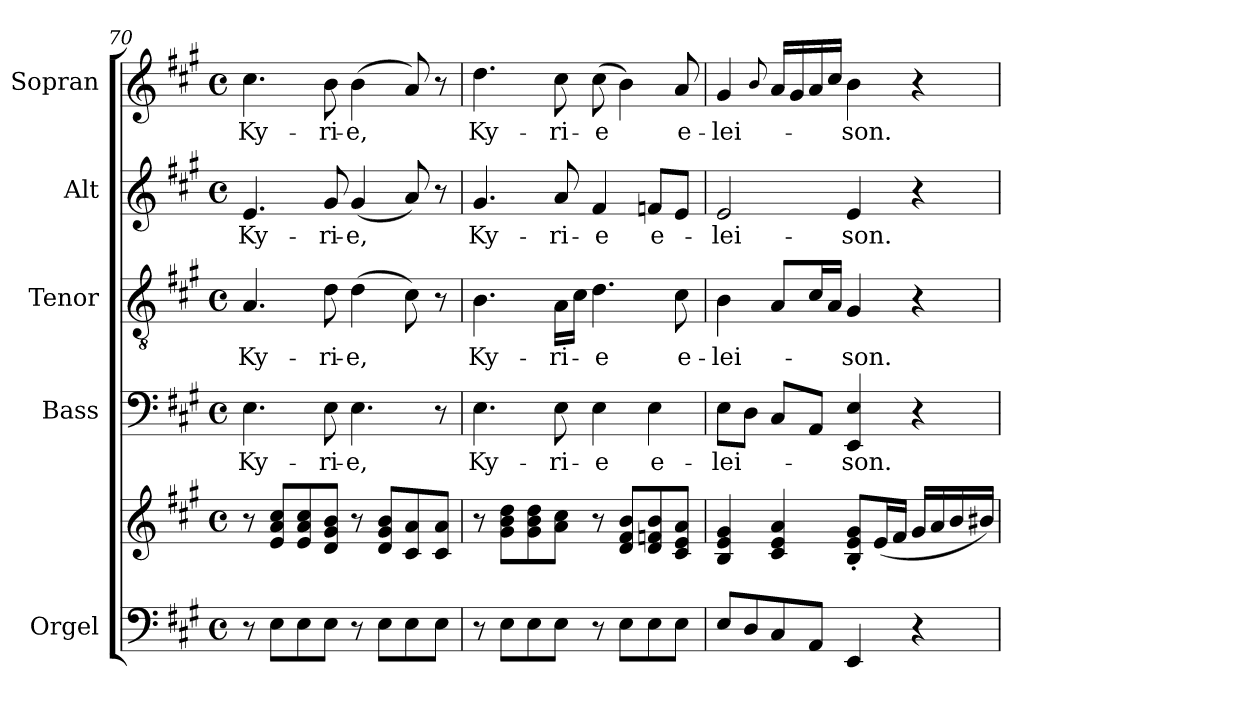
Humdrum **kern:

**kern	**kern	**kern	**text	**kern	**text	**kern	**text	**kern	**text
*part5	*part5	*part4	*part4	*part3	*part3	*part2	*part2	*part1	*part1
*staff6	*staff5	*staff4	*staff4	*staff3	*staff3	*staff2	*staff2	*staff1	*staff1
*I"Orgel	*	*I"Bass	*	*I"Tenor	*	*I"Alt	*	*I"Sopran	*
*I'Org.	*	*I'B.	*	*I'T.	*	*I'A.	*	*I'S.	*
*clefF4	*clefG2	*clefF4	*	*clefGv2	*	*clefG2	*	*clefG2	*
*k[f#c#g#]	*k[f#c#g#]	*k[f#c#g#]	*	*k[f#c#g#]	*	*k[f#c#g#]	*	*k[f#c#g#]	*
*A:	*A:	*A:	*	*A:	*	*A:	*	*A:	*
*M4/4	*M4/4	*M4/4	*	*M4/4	*	*M4/4	*	*M4/4	*
*met(c)	*met(c)	*met(c)	*	*met(c)	*	*met(c)	*	*met(c)	*
=70	=70	=70	=70	=70	=70	=70	=70	=70	=70
!	!	!	!LO:LY:b	!	!LO:LY:b	!	!LO:LY:b	!	!LO:LY:b
8r	8r	4.E\	Ky-	4.A/	Ky-	4.e/	Ky-	4.cc#\	Ky-
8E\L	8e/ 8a/ 8cc#/L	.	.	.	.	.	.	.	.
8E\	8e/ 8a/ 8cc#/	.	.	.	.	.	.	.	.
!	!	!	!LO:LY:b	!	!LO:LY:b	!	!LO:LY:b	!	!LO:LY:b
8E\J	8d/ 8g#/ 8b/J	8E\	-ri-	8d\	-ri-	8g#/	-ri-	8b\	-ri-
!	!	!	!LO:LY:b	!	!LO:LY:b	!	!LO:LY:b	!	!LO:LY:b
8r	8r	4.E\	-e,	(>4d\	-e,	(<4g#/	-e,	(>4b\	-e,
8E\L	8d/ 8g#/ 8b/L	.	.	.	.	.	.	.	.
8E\	8c#/ 8a/	.	.	8c#\)	.	8a/)	.	8a/)	.
8E\J	8c#/ 8a/J	8r	.	8r	.	8r	.	8r	.
=71	=71	=71	=71	=71	=71	=71	=71	=71	=71
!	!	!	!LO:LY:b	!	!LO:LY:b	!	!LO:LY:b	!	!LO:LY:b
8r	8r	4.E\	Ky-	4.B\	Ky-	4.g#/	Ky-	4.dd\	Ky-
8E\L	8g#\ 8b\ 8dd\L	.	.	.	.	.	.	.	.
8E\	8g#\ 8b\ 8dd\	.	.	.	.	.	.	.	.
!	!	!	!LO:LY:b	!	!LO:LY:b	!	!LO:LY:b	!	!LO:LY:b
8E\J	8a\ 8cc#\J	8E\	-ri-	16A\LL	-ri-	8a/	-ri-	8cc#\	-ri-
.	.	.	.	16c#\JJ	.	.	.	.	.
!	!	!	!LO:LY:b	!	!LO:LY:b	!	!LO:LY:b	!	!LO:LY:b
8r	8r	4E\	-e	4.d\	-e	4f#/	-e	(>8cc#\	-e
8E\L	8d/ 8f#/ 8b/L	.	.	.	.	.	.	4b\)	.
!	!	!	!LO:LY:b	!	!	!	!LO:LY:b	!	!
8E\	8d/ 8fn/ 8b/	4E\	e-	.	.	8fn/L	e-	.	.
!	!	!	!	!	!LO:LY:b	!	!	!	!LO:LY:b
8E\J	8c#/ 8e/ 8a/J	.	.	8c#\	e-	8e/J	.	8a/	e-
=72	=72	=72	=72	=72	=72	=72	=72	=72	=72
!	!	!	!LO:LY:b	!	!LO:LY:b	!	!LO:LY:b	!	!LO:LY:b
8E/L	4B/ 4e/ 4g#/	8E\L	-lei-	4B\	-lei-	2e/	-lei-	4g#/	-lei-
8D/	.	8D\J	.	.	.	.	.	.	.
.	.	.	.	.	.	.	.	8qqb/	.
8C#/	4c#/ 4e/ 4a/	8C#/L	.	8A/L	.	.	.	16a/LL	.
.	.	.	.	.	.	.	.	16g#/	.
8AA/J	.	8AA/J	.	16c#/L	.	.	.	16a/	.
.	.	.	.	16A/JJ	.	.	.	16cc#/JJ	.
!	!	!	!LO:LY:b	!	!LO:LY:b	!	!LO:LY:b	!	!LO:LY:b
4EE/	8B/'< 8e/'< 8g#/'<L	4EE/ 4E/	-son.	4G#/	-son.	4e/	-son.	4b\	-son.
.	(<16e/L	.	.	.	.	.	.	.	.
.	16f#/JJ	.	.	.	.	.	.	.	.
4r	16g#/LL	4r	.	4r	.	4r	.	4r	.
.	16a/	.	.	.	.	.	.	.	.
.	16b/	.	.	.	.	.	.	.	.
.	16b#X/JJ)	.	.	.	.	.	.	.	.
=	=	=	=	=	=	=	=	=	=
*-	*-	*-	*-	*-	*-	*-	*-	*-	*-
